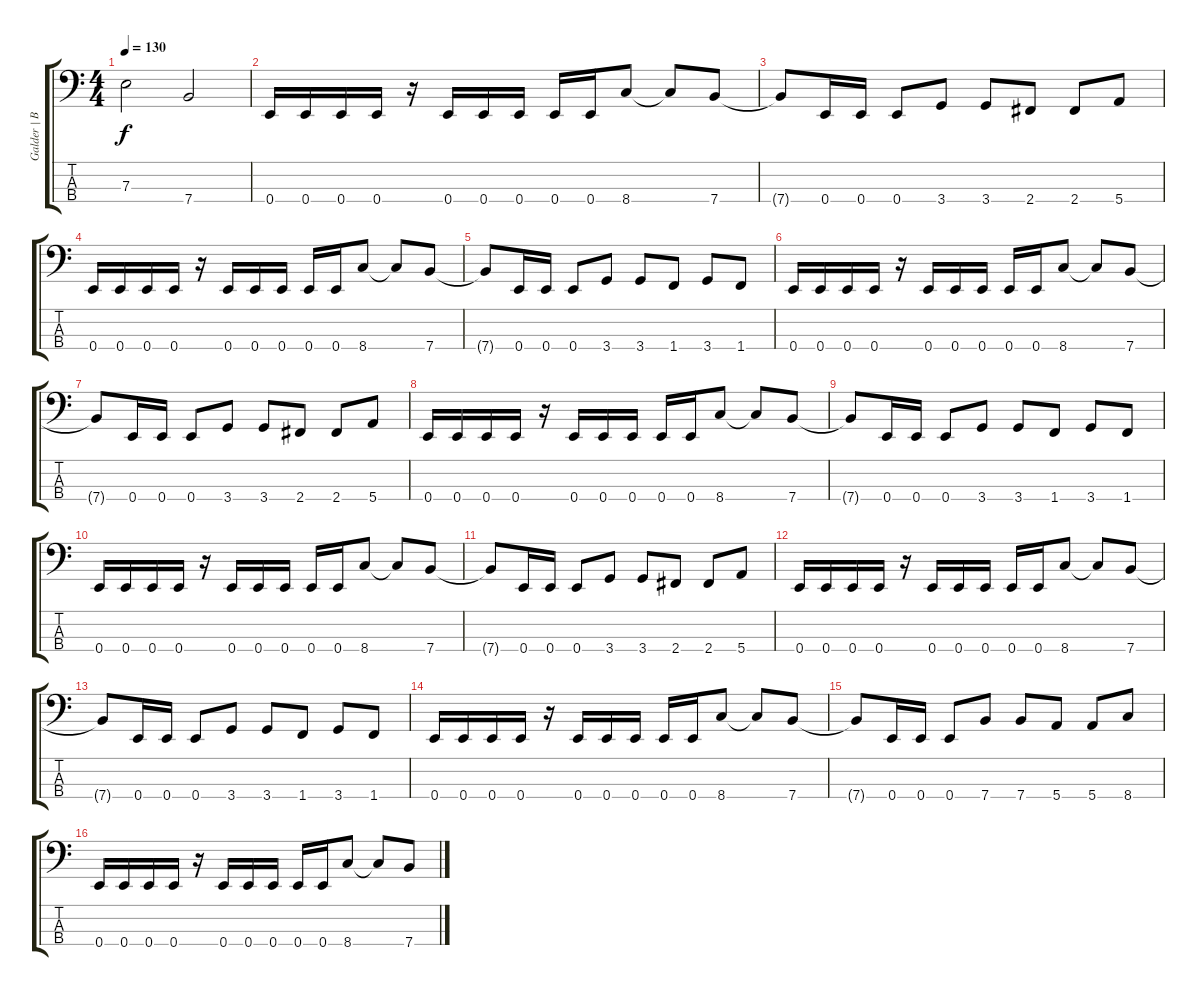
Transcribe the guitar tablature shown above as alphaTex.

\track ("Galder | Bass" "Galder | B") {instrument electricbassfinger}
\staff {score tabs}
\tuning (G2 D2 A1 E1) {hide}
\ts (4 4)
\tempo 130
\clef f4
\ks c
7.3.2{dy f} 7.4.2 |
0.4.16 0.4.16 0.4.16 0.4.16 r.16 0.4.16 0.4.16 0.4.16 0.4.16 0.4.16 8.4.8 8.4{t}.8 7.4.8 |
7.4{t}.8 0.4.16 0.4.16 0.4.8 3.4.8 3.4.8 2.4.8 2.4.8 5.4.8 |
0.4.16 0.4.16 0.4.16 0.4.16 r.16 0.4.16 0.4.16 0.4.16 0.4.16 0.4.16 8.4.8 8.4{t}.8 7.4.8 |
7.4{t}.8 0.4.16 0.4.16 0.4.8 3.4.8 3.4.8 1.4.8 3.4.8 1.4.8 |
0.4.16 0.4.16 0.4.16 0.4.16 r.16 0.4.16 0.4.16 0.4.16 0.4.16 0.4.16 8.4.8 8.4{t}.8 7.4.8 |
7.4{t}.8 0.4.16 0.4.16 0.4.8 3.4.8 3.4.8 2.4.8 2.4.8 5.4.8 |
0.4.16 0.4.16 0.4.16 0.4.16 r.16 0.4.16 0.4.16 0.4.16 0.4.16 0.4.16 8.4.8 8.4{t}.8 7.4.8 |
7.4{t}.8 0.4.16 0.4.16 0.4.8 3.4.8 3.4.8 1.4.8 3.4.8 1.4.8 |
0.4.16 0.4.16 0.4.16 0.4.16 r.16 0.4.16 0.4.16 0.4.16 0.4.16 0.4.16 8.4.8 8.4{t}.8 7.4.8 |
7.4{t}.8 0.4.16 0.4.16 0.4.8 3.4.8 3.4.8 2.4.8 2.4.8 5.4.8 |
0.4.16 0.4.16 0.4.16 0.4.16 r.16 0.4.16 0.4.16 0.4.16 0.4.16 0.4.16 8.4.8 8.4{t}.8 7.4.8 |
7.4{t}.8 0.4.16 0.4.16 0.4.8 3.4.8 3.4.8 1.4.8 3.4.8 1.4.8 |
0.4.16 0.4.16 0.4.16 0.4.16 r.16 0.4.16 0.4.16 0.4.16 0.4.16 0.4.16 8.4.8 8.4{t}.8 7.4.8 |
7.4{t}.8 0.4.16 0.4.16 0.4.8 7.4.8 7.4.8 5.4.8 5.4.8 8.4.8 |
0.4.16 0.4.16 0.4.16 0.4.16 r.16 0.4.16 0.4.16 0.4.16 0.4.16 0.4.16 8.4.8 8.4{t}.8 7.4.8
